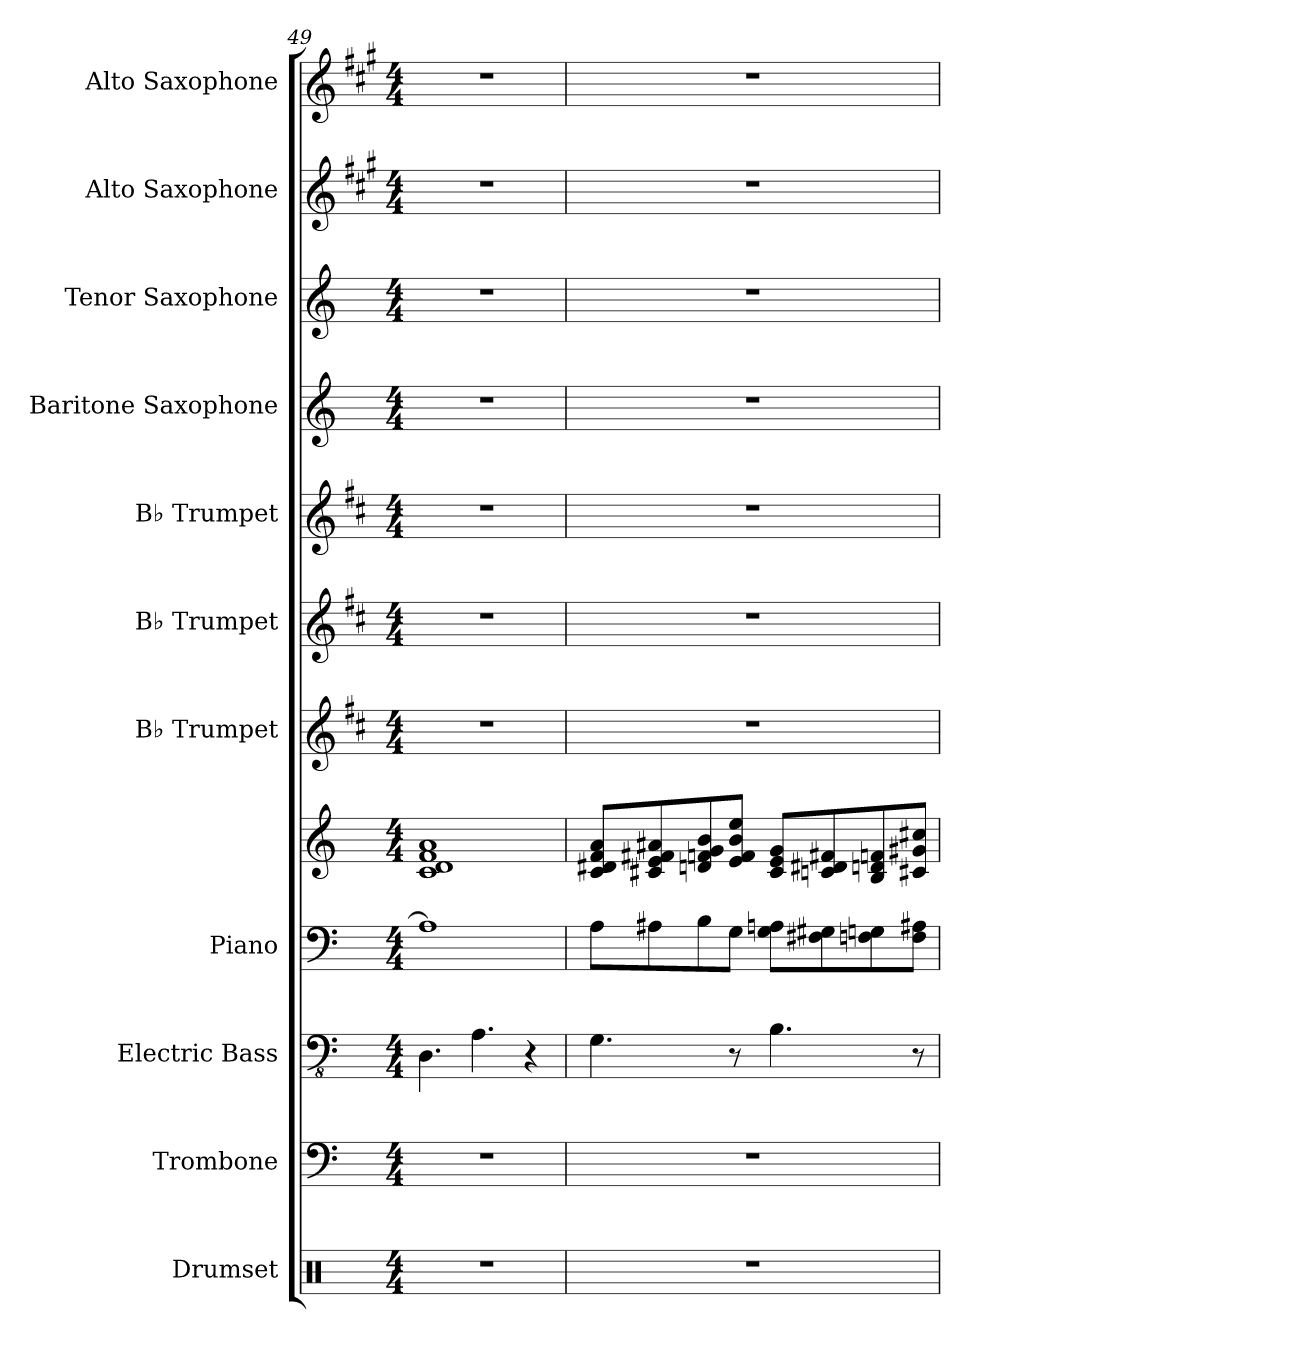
**kern	**kern	**kern	**kern	**kern	**kern	**kern	**kern	**kern	**kern	**kern	**kern
*part11	*part10	*part9	*part8	*part8	*part7	*part6	*part5	*part4	*part3	*part2	*part1
*staff12	*staff11	*staff10	*staff9	*staff8	*staff7	*staff6	*staff5	*staff4	*staff3	*staff2	*staff1
*I"Drumset	*I"Trombone	*I"Electric Bass	*I"Piano	*	*I"B♭ Trumpet	*I"B♭ Trumpet	*I"B♭ Trumpet	*I"Baritone Saxophone	*I"Tenor Saxophone	*I"Alto Saxophone	*I"Alto Saxophone
*I'Drs.	*I'Trb.	*I'El. B.	*I'Pno.	*	*I'B♭ Tpt.	*I'B♭ Tpt.	*I'B♭ Tpt.	*I'Bar. Sax.	*I'T. Sax.	*I'A. Sax.	*I'A. Sax.
*clefX	*clefF4	*clefFv4	*clefF4	*clefG2	*clefG2	*clefG2	*clefG2	*clefG2	*clefG2	*clefG2	*clefG2
*	*	*	*	*	*ITrd1c2	*ITrd1c2	*ITrd1c2	*ITrd12c21	*ITrd8c14	*ITrd5c9	*ITrd5c9
*k[]	*k[]	*k[]	*k[]	*k[]	*k[]	*k[]	*k[]	*k[]	*k[]	*k[]	*k[]
*M4/4	*M4/4	*M4/4	*M4/4	*M4/4	*M4/4	*M4/4	*M4/4	*M4/4	*M4/4	*M4/4	*M4/4
=49	=49	=49	=49	=49	=49	=49	=49	=49	=49	=49	=49
1r	1r	4.DD\	1A]	1c 1d 1f 1a	1r	1r	1r	1r	1r	1r	1r
.	.	4.AA\	.	.	.	.	.	.	.	.	.
.	.	4r	.	.	.	.	.	.	.	.	.
!!LO:PB:g=z
=50	=50	=50	=50	=50	=50	=50	=50	=50	=50	=50	=50
1r	1r	4.GG\	8A\L	8c/ 8d#X/ 8f/ 8a/L	1r	1r	1r	1r	1r	1r	1r
.	.	.	8A#X\	8c#X/ 8e/ 8f#X/ 8a#X/	.	.	.	.	.	.	.
.	.	.	8B\	8dn/ 8fn/ 8g/ 8b/	.	.	.	.	.	.	.
.	.	8r	8G\J	8e/ 8f/ 8b/ 8ee/J	.	.	.	.	.	.	.
.	.	4.BB\	8G\ 8An\L	8c#/ 8e/ 8g/L	.	.	.	.	.	.	.
.	.	.	8F#X\ 8G#X\	8cn/ 8d#X/ 8f#X/	.	.	.	.	.	.	.
.	.	.	8Fn\ 8Gn\	8B/ 8dn/ 8fn/	.	.	.	.	.	.	.
.	.	8r	8F\ 8A#X\J	8c#X/ 8g#X/ 8cc#X/J	.	.	.	.	.	.	.
=	=	=	=	=	=	=	=	=	=	=	=
*-	*-	*-	*-	*-	*-	*-	*-	*-	*-	*-	*-
